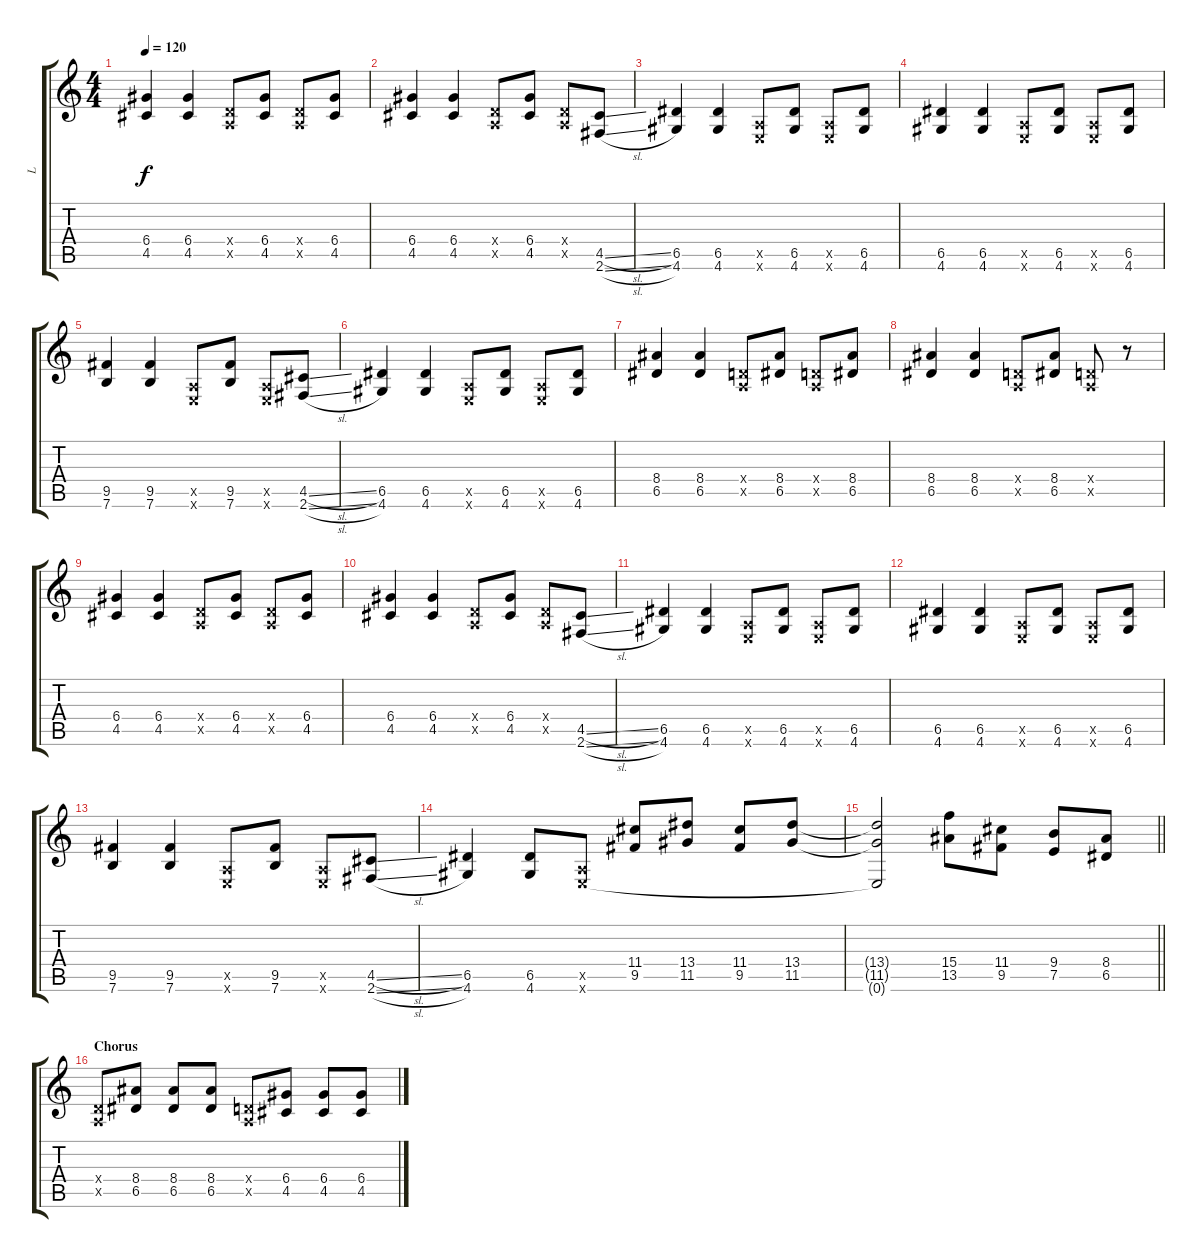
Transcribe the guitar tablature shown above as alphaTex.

\track ("L" "L") {instrument distortionguitar}
\staff {score tabs}
\tuning (E4 B3 G3 D3 A2 E2) {hide}
\ts (4 4)
\tempo 120
\clef g2
\ks c
(6.4 4.5).4{dy f} (6.4 4.5).4 (0.4{x} 0.5{x}).8 (6.4 4.5).8 (0.4{x} 0.5{x}).8 (6.4 4.5).8 |
(6.4 4.5).4 (6.4 4.5).4 (0.4{x} 0.5{x}).8 (6.4 4.5).8 (0.4{x} 0.5{x}).8 (4.5{sl} 2.6{sl}).8 |
(6.5 4.6).4 (6.5 4.6).4 (0.5{x} 0.6{x}).8 (6.5 4.6).8 (0.5{x} 0.6{x}).8 (6.5 4.6).8 |
(6.5 4.6).4 (6.5 4.6).4 (0.5{x} 0.6{x}).8 (6.5 4.6).8 (0.5{x} 0.6{x}).8 (6.5 4.6).8 |
(9.5 7.6).4 (9.5 7.6).4 (0.5{x} 0.6{x}).8 (9.5 7.6).8 (0.5{x} 0.6{x}).8 (4.5{sl} 2.6{sl}).8 |
(6.5 4.6).4 (6.5 4.6).4 (0.5{x} 0.6{x}).8 (6.5 4.6).8 (0.5{x} 0.6{x}).8 (6.5 4.6).8 |
(8.4 6.5).4 (8.4 6.5).4 (0.4{x} 0.5{x}).8 (8.4 6.5).8 (0.4{x} 0.5{x}).8 (8.4 6.5).8 |
(8.4 6.5).4 (8.4 6.5).4 (0.4{x} 0.5{x}).8 (8.4 6.5).8 (0.4{x} 0.5{x}).8 r.8 |
(6.4 4.5).4 (6.4 4.5).4 (0.4{x} 0.5{x}).8 (6.4 4.5).8 (0.4{x} 0.5{x}).8 (6.4 4.5).8 |
(6.4 4.5).4 (6.4 4.5).4 (0.4{x} 0.5{x}).8 (6.4 4.5).8 (0.4{x} 0.5{x}).8 (4.5{sl} 2.6{sl}).8 |
(6.5 4.6).4 (6.5 4.6).4 (0.5{x} 0.6{x}).8 (6.5 4.6).8 (0.5{x} 0.6{x}).8 (6.5 4.6).8 |
(6.5 4.6).4 (6.5 4.6).4 (0.5{x} 0.6{x}).8 (6.5 4.6).8 (0.5{x} 0.6{x}).8 (6.5 4.6).8 |
(9.5 7.6).4 (9.5 7.6).4 (0.5{x} 0.6{x}).8 (9.5 7.6).8 (0.5{x} 0.6{x}).8 (4.5{sl} 2.6{sl}).8 |
(6.5 4.6).4 (6.5 4.6).8 (0.5{x} 0.6{x}).8 (11.4 9.5).8 (13.4 11.5).8 (11.4 9.5).8 (13.4 11.5).8 |
\barLineRight lightlight
(13.4{t} 11.5{t} 0.6{t}).2 (15.4 13.5).8 (11.4 9.5).8 (9.4 7.5).8 (8.4 6.5).8 |
\section ("" "Chorus")
(0.4{x} 0.5{x}).8 (8.4 6.5).8 (8.4 6.5).8 (8.4 6.5).8 (0.4{x} 0.5{x}).8 (6.4 4.5).8 (6.4 4.5).8 (6.4 4.5).8
